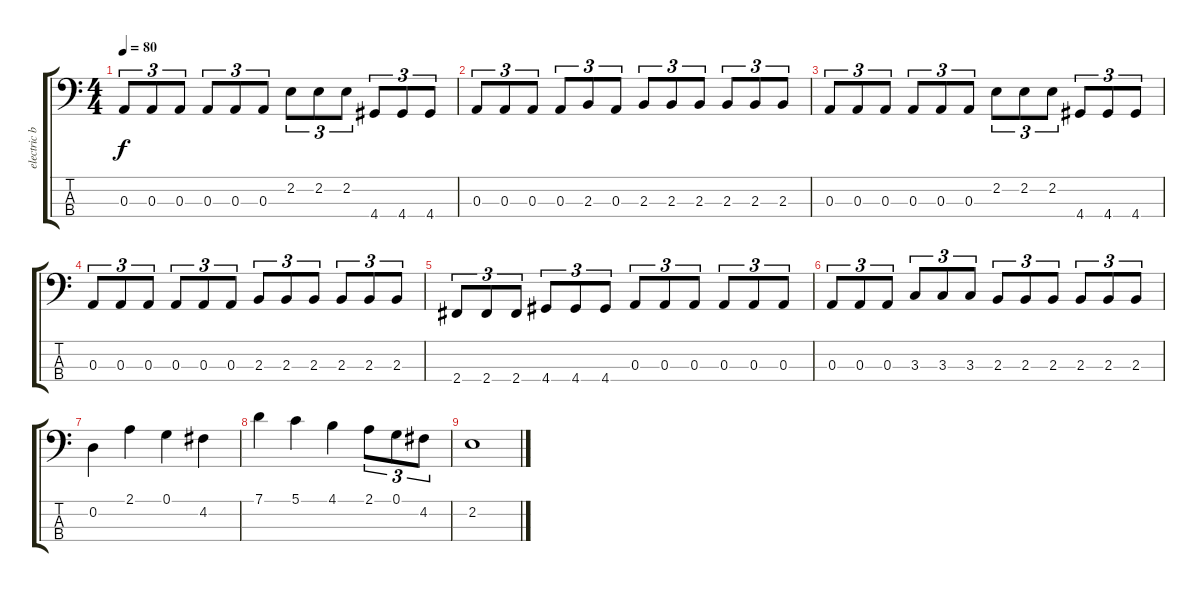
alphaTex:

\track ("electric bass" "electric b") {instrument electricbassfinger}
\staff {score tabs}
\tuning (G2 D2 A1 E1) {hide}
\ts (4 4)
\tempo 80
\clef f4
\ks c
0.3.8{tu (3 2) dy f} 0.3.8{tu (3 2)} 0.3.8{tu (3 2)} 0.3.8{tu (3 2)} 0.3.8{tu (3 2)} 0.3.8{tu (3 2)} 2.2.8{tu (3 2)} 2.2.8{tu (3 2)} 2.2.8{tu (3 2)} 4.4.8{tu (3 2)} 4.4.8{tu (3 2)} 4.4.8{tu (3 2)} |
0.3.8{tu (3 2)} 0.3.8{tu (3 2)} 0.3.8{tu (3 2)} 0.3.8{tu (3 2)} 2.3.8{tu (3 2)} 0.3.8{tu (3 2)} 2.3.8{tu (3 2)} 2.3.8{tu (3 2)} 2.3.8{tu (3 2)} 2.3.8{tu (3 2)} 2.3.8{tu (3 2)} 2.3.8{tu (3 2)} |
0.3.8{tu (3 2)} 0.3.8{tu (3 2)} 0.3.8{tu (3 2)} 0.3.8{tu (3 2)} 0.3.8{tu (3 2)} 0.3.8{tu (3 2)} 2.2.8{tu (3 2)} 2.2.8{tu (3 2)} 2.2.8{tu (3 2)} 4.4.8{tu (3 2)} 4.4.8{tu (3 2)} 4.4.8{tu (3 2)} |
0.3.8{tu (3 2)} 0.3.8{tu (3 2)} 0.3.8{tu (3 2)} 0.3.8{tu (3 2)} 0.3.8{tu (3 2)} 0.3.8{tu (3 2)} 2.3.8{tu (3 2)} 2.3.8{tu (3 2)} 2.3.8{tu (3 2)} 2.3.8{tu (3 2)} 2.3.8{tu (3 2)} 2.3.8{tu (3 2)} |
2.4.8{tu (3 2)} 2.4.8{tu (3 2)} 2.4.8{tu (3 2)} 4.4.8{tu (3 2)} 4.4.8{tu (3 2)} 4.4.8{tu (3 2)} 0.3.8{tu (3 2)} 0.3.8{tu (3 2)} 0.3.8{tu (3 2)} 0.3.8{tu (3 2)} 0.3.8{tu (3 2)} 0.3.8{tu (3 2)} |
0.3.8{tu (3 2)} 0.3.8{tu (3 2)} 0.3.8{tu (3 2)} 3.3.8{tu (3 2)} 3.3.8{tu (3 2)} 3.3.8{tu (3 2)} 2.3.8{tu (3 2)} 2.3.8{tu (3 2)} 2.3.8{tu (3 2)} 2.3.8{tu (3 2)} 2.3.8{tu (3 2)} 2.3.8{tu (3 2)} |
0.2.4 2.1.4 0.1.4 4.2.4 |
7.1.4 5.1.4 4.1.4 2.1.8{tu (3 2)} 0.1.8{tu (3 2)} 4.2.8{tu (3 2)} |
2.2.1
